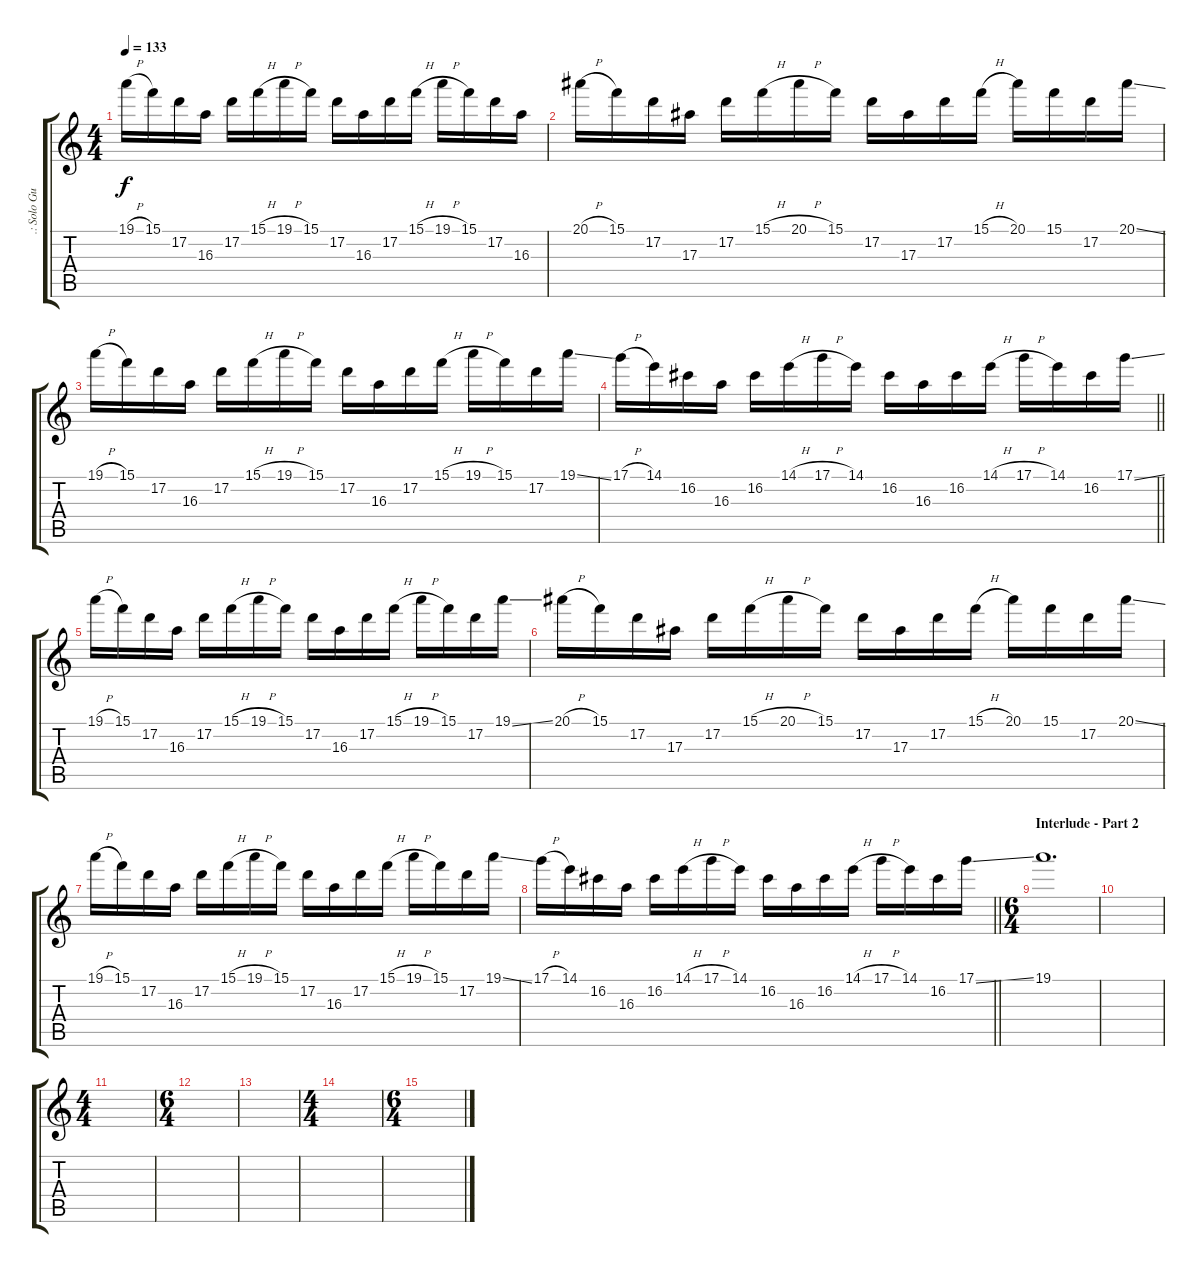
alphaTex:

\track (".: Solo Guitar :." ".: Solo Gu") {instrument distortionguitar}
\staff {score tabs}
\tuning (D4 A3 F3 C3 G2 D2) {hide}
\ts (4 4)
\tempo 133
\clef g2
\ks c
19.1{h}.16{dy f} 15.1.16 17.2.16 16.3.16 17.2.16 15.1{h}.16 19.1{h}.16 15.1.16 17.2.16 16.3.16 17.2.16 15.1{h}.16 19.1{h}.16 15.1.16 17.2.16 16.3.16 |
20.1{h}.16 15.1.16 17.2.16 17.3.16 17.2.16 15.1{h}.16 20.1{h}.16 15.1.16 17.2.16 17.3.16 17.2.16 15.1{h}.16 20.1.16 15.1.16 17.2.16 20.1{ss}.16 |
19.1{h}.16 15.1.16 17.2.16 16.3.16 17.2.16 15.1{h}.16 19.1{h}.16 15.1.16 17.2.16 16.3.16 17.2.16 15.1{h}.16 19.1{h}.16 15.1.16 17.2.16 19.1{ss}.16 |
\barLineRight lightlight
17.1{h}.16 14.1.16 16.2.16 16.3.16 16.2.16 14.1{h}.16 17.1{h}.16 14.1.16 16.2.16 16.3.16 16.2.16 14.1{h}.16 17.1{h}.16 14.1.16 16.2.16 17.1{ss}.16 |
19.1{h}.16 15.1.16 17.2.16 16.3.16 17.2.16 15.1{h}.16 19.1{h}.16 15.1.16 17.2.16 16.3.16 17.2.16 15.1{h}.16 19.1{h}.16 15.1.16 17.2.16 19.1{ss}.16 |
20.1{h}.16 15.1.16 17.2.16 17.3.16 17.2.16 15.1{h}.16 20.1{h}.16 15.1.16 17.2.16 17.3.16 17.2.16 15.1{h}.16 20.1.16 15.1.16 17.2.16 20.1{ss}.16 |
19.1{h}.16 15.1.16 17.2.16 16.3.16 17.2.16 15.1{h}.16 19.1{h}.16 15.1.16 17.2.16 16.3.16 17.2.16 15.1{h}.16 19.1{h}.16 15.1.16 17.2.16 19.1{ss}.16 |
\barLineRight lightlight
17.1{h}.16 14.1.16 16.2.16 16.3.16 16.2.16 14.1{h}.16 17.1{h}.16 14.1.16 16.2.16 16.3.16 16.2.16 14.1{h}.16 17.1{h}.16 14.1.16 16.2.16 17.1{ss}.16 |
\ts (6 4)
\section ("" "Interlude - Part 2")
19.1.1{d volume 0} |
|
\ts (4 4)
|
\ts (6 4)
|
|
\ts (4 4)
|
\ts (6 4)
